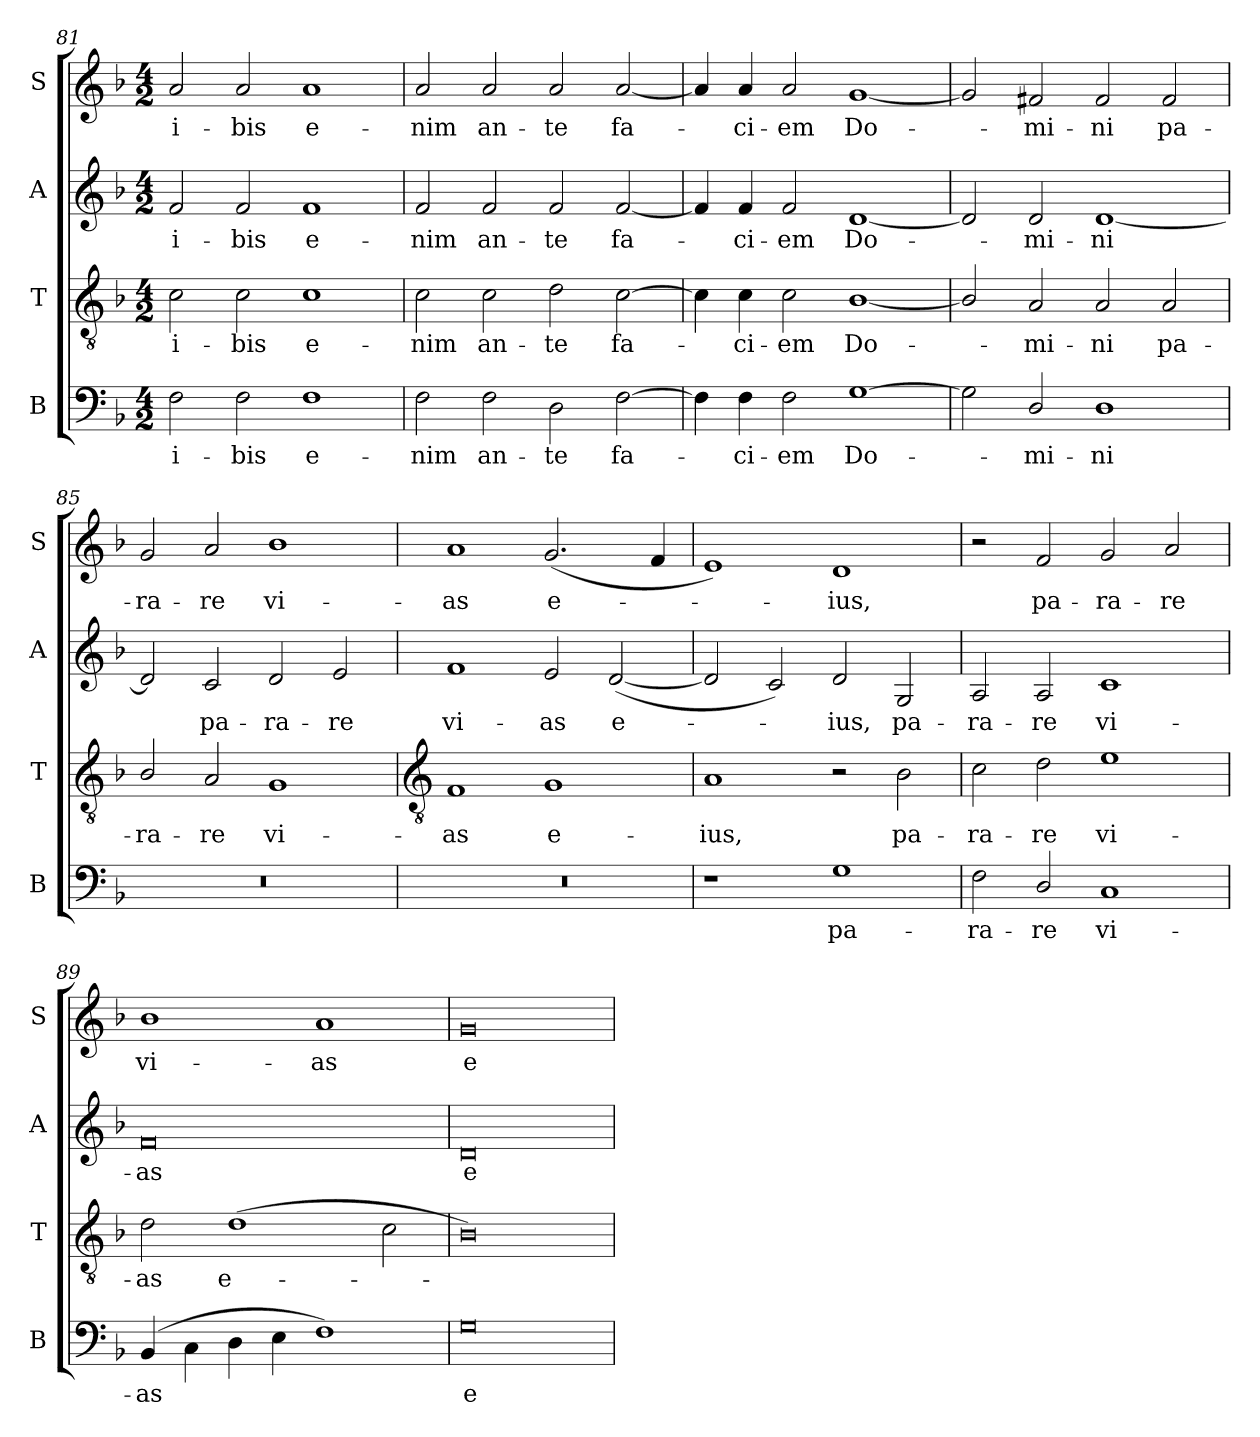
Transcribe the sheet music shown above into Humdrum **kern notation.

**kern	**text	**kern	**text	**kern	**text	**kern	**text
*part4	*part4	*part3	*part3	*part2	*part2	*part1	*part1
*staff4	*staff4	*staff3	*staff3	*staff2	*staff2	*staff1	*staff1
*I"B	*	*I"T	*	*I"A	*	*I"S	*
*I'B	*	*I'T	*	*I'A	*	*I'S	*
*clefF4	*	*clefGv2	*	*clefG2	*	*clefG2	*
*k[b-]	*	*k[b-]	*	*k[b-]	*	*k[b-]	*
*F:	*	*F:	*	*F:	*	*F:	*
*M4/2	*	*M4/2	*	*M4/2	*	*M4/2	*
=81	=81	=81	=81	=81	=81	=81	=81
!	!LO:LY:b	!	!LO:LY:b	!	!LO:LY:b	!	!LO:LY:b
2F	-i-	2c	-i-	2f	-i-	2a	-i-
!	!LO:LY:b	!	!LO:LY:b	!	!LO:LY:b	!	!LO:LY:b
2F	-bis	2c	-bis	2f	-bis	2a	-bis
!	!LO:LY:b	!	!LO:LY:b	!	!LO:LY:b	!	!LO:LY:b
1F	e-	1c	e-	1f	e-	1a	e-
=82	=82	=82	=82	=82	=82	=82	=82
!	!LO:LY:b	!	!LO:LY:b	!	!LO:LY:b	!	!LO:LY:b
2F	-nim	2c	-nim	2f	-nim	2a	-nim
!	!LO:LY:b	!	!LO:LY:b	!	!LO:LY:b	!	!LO:LY:b
2F	an-	2c	an-	2f	an-	2a	an-
!	!LO:LY:b	!	!LO:LY:b	!	!LO:LY:b	!	!LO:LY:b
2D	-te	2d	-te	2f	-te	2a	-te
!	!LO:LY:b	!	!LO:LY:b	!	!LO:LY:b	!	!LO:LY:b
[2F	fa-	[2c	fa-	[2f	fa-	[2a	fa-
=83	=83	=83	=83	=83	=83	=83	=83
4F]	.	4c]	.	4f]	.	4a]	.
!	!LO:LY:b	!	!LO:LY:b	!	!LO:LY:b	!	!LO:LY:b
4F	ci-	4c	ci-	4f	ci-	4a	ci-
!	!LO:LY:b	!	!LO:LY:b	!	!LO:LY:b	!	!LO:LY:b
2F	-em	2c	-em	2f	-em	2a	-em
!	!LO:LY:b	!	!LO:LY:b	!	!LO:LY:b	!	!LO:LY:b
[1G	Do-	[1B-/	Do-	[1d	Do-	[1g	Do-
=84	=84	=84	=84	=84	=84	=84	=84
2G]	.	2B-/]	.	2d]	.	2g]	.
!	!LO:LY:b	!	!LO:LY:b	!	!LO:LY:b	!	!LO:LY:b
2D/	mi-	2A	mi-	2d	mi-	2f#X	mi-
!	!LO:LY:b	!	!LO:LY:b	!	!LO:LY:b	!	!LO:LY:b
1D	-ni	2A	-ni	[1d	-ni	2f#	-ni
!	!	!	!LO:LY:b	!	!	!	!LO:LY:b
.	.	2A	pa-	.	.	2f#	pa-
=85	=85	=85	=85	=85	=85	=85	=85
!	!	!	!LO:LY:b	!	!	!	!LO:LY:b
0r	.	2B-/	-ra-	2d]	.	2g	-ra-
!	!	!	!LO:LY:b	!	!LO:LY:b	!	!LO:LY:b
.	.	2A	-re	2c	pa-	2a	-re
!	!	!	!LO:LY:b	!	!LO:LY:b	!	!LO:LY:b
.	.	1G	vi-	2d	-ra-	1b-	vi-
!	!	!	!	!	!LO:LY:b	!	!
.	.	.	.	2e	-re	.	.
!!LO:LB:g=z
=86	=86	=86	=86	=86	=86	=86	=86
*	*	*clefGv2	*	*	*	*	*
!	!	!	!LO:LY:b	!	!LO:LY:b	!	!LO:LY:b
0r	.	1F	-as	1f	vi-	1a	-as
!	!	!	!LO:LY:b	!	!LO:LY:b	!	!LO:LY:b
.	.	1G	e-	2e	-as	(<2.g	e-
!	!	!	!	!	!LO:LY:b	!	!
.	.	.	.	(<[2d	e-	.	.
.	.	.	.	.	.	4f	.
=87	=87	=87	=87	=87	=87	=87	=87
!	!	!	!LO:LY:b	!	!	!	!
1r	.	1A	-ius,	2d]	.	1e)	.
.	.	.	.	2c)	.	.	.
!	!LO:LY:b	!	!	!	!LO:LY:b	!	!LO:LY:b
1G	pa-	2r	.	2d	ius,	1d	ius,
!	!	!	!LO:LY:b	!	!LO:LY:b	!	!
.	.	2B-	pa-	2G	pa-	.	.
=88	=88	=88	=88	=88	=88	=88	=88
!	!LO:LY:b	!	!LO:LY:b	!	!LO:LY:b	!	!
2F	-ra-	2c	-ra-	2A	-ra-	2r	.
!	!LO:LY:b	!	!LO:LY:b	!	!LO:LY:b	!	!LO:LY:b
2D/	-re	2d	-re	2A	-re	2f	pa-
!	!LO:LY:b	!	!LO:LY:b	!	!LO:LY:b	!	!LO:LY:b
1C	vi-	1e	vi-	1c	vi-	2g	-ra-
!	!	!	!	!	!	!	!LO:LY:b
.	.	.	.	.	.	2a	-re
=89	=89	=89	=89	=89	=89	=89	=89
!	!LO:LY:b	!	!LO:LY:b	!	!LO:LY:b	!	!LO:LY:b
(>4BB-	-as	2d	-as	0f	-as	1b-	vi-
4C\	.	.	.	.	.	.	.
!	!	!	!LO:LY:b	!	!	!	!
4D	.	(>1d	e-	.	.	.	.
4E	.	.	.	.	.	.	.
!	!	!	!	!	!	!	!LO:LY:b
1F)	.	.	.	.	.	1a	-as
.	.	2c	.	.	.	.	.
=90	=90	=90	=90	=90	=90	=90	=90
!	!LO:LY:b	!	!	!	!LO:LY:b	!	!LO:LY:b
0G	e-	0B-)	.	0d	e-	0g	e-
=	=	=	=	=	=	=	=
*-	*-	*-	*-	*-	*-	*-	*-
